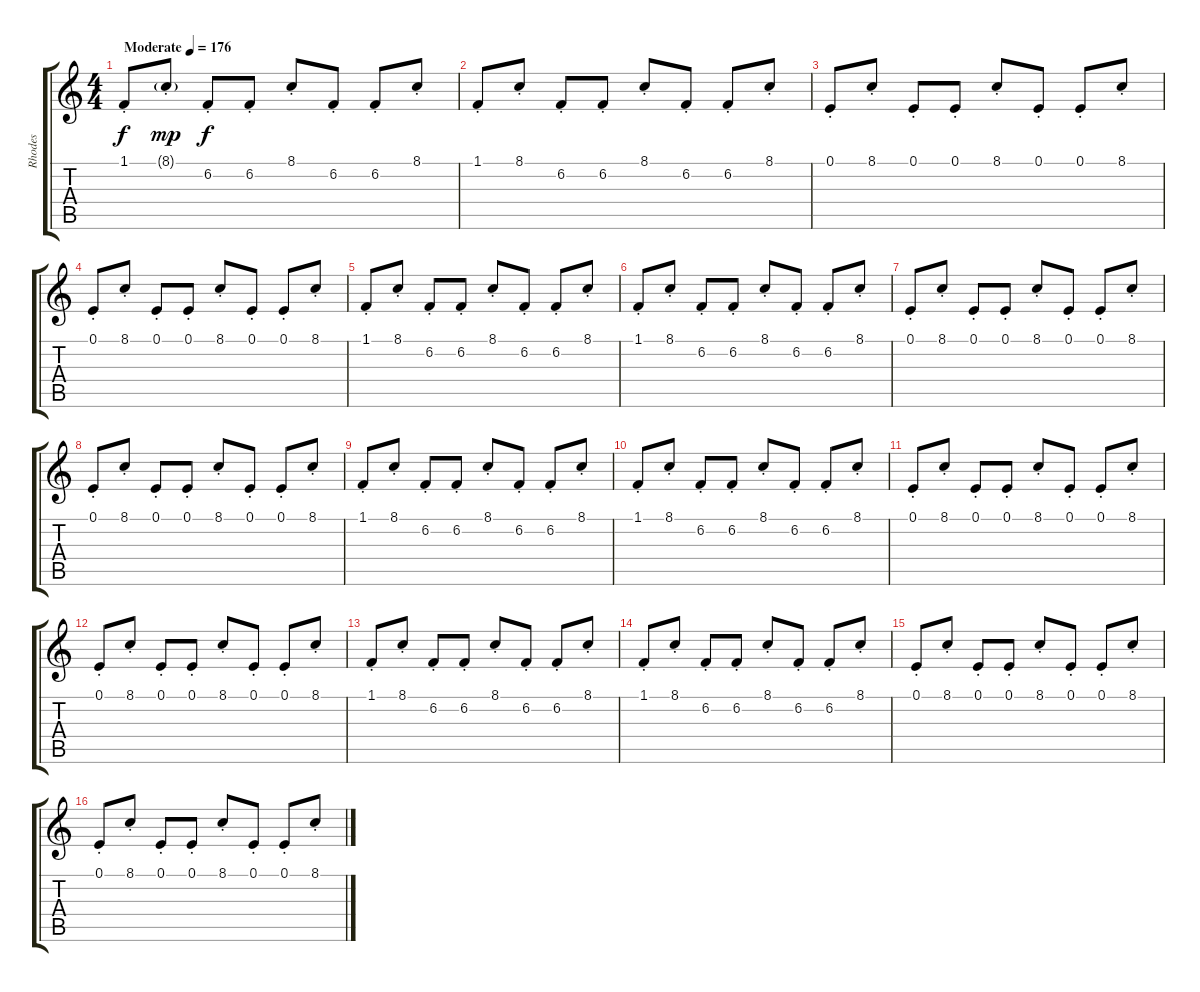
\track ("Rhodes" "Rhodes") {instrument electricpiano1}
\staff {score tabs}
\tuning (E4 B3 G3 D3 A2 E2) {hide}
\ts (4 4)
\tempo (176 "Moderate")
\clef g2
\ks c
1.1{st}.8{dy f instrument electricpiano1} 8.1{g st}.8{dy mp} 6.2{st}.8{dy f} 6.2{st}.8 8.1{st}.8 6.2{st}.8 6.2{st}.8 8.1{st}.8 |
1.1{st}.8 8.1{st}.8 6.2{st}.8 6.2{st}.8 8.1{st}.8 6.2{st}.8 6.2{st}.8 8.1{st}.8 |
0.1{st}.8 8.1{st}.8 0.1{st}.8 0.1{st}.8 8.1{st}.8 0.1{st}.8 0.1{st}.8 8.1{st}.8 |
0.1{st}.8 8.1{st}.8 0.1{st}.8 0.1{st}.8 8.1{st}.8 0.1{st}.8 0.1{st}.8 8.1{st}.8 |
1.1{st}.8 8.1{st}.8 6.2{st}.8 6.2{st}.8 8.1{st}.8 6.2{st}.8 6.2{st}.8 8.1{st}.8 |
1.1{st}.8 8.1{st}.8 6.2{st}.8 6.2{st}.8 8.1{st}.8 6.2{st}.8 6.2{st}.8 8.1{st}.8 |
0.1{st}.8 8.1{st}.8 0.1{st}.8 0.1{st}.8 8.1{st}.8 0.1{st}.8 0.1{st}.8 8.1{st}.8 |
0.1{st}.8 8.1{st}.8 0.1{st}.8 0.1{st}.8 8.1{st}.8 0.1{st}.8 0.1{st}.8 8.1{st}.8 |
1.1{st}.8 8.1{st}.8 6.2{st}.8 6.2{st}.8 8.1{st}.8 6.2{st}.8 6.2{st}.8 8.1{st}.8 |
1.1{st}.8 8.1{st}.8 6.2{st}.8 6.2{st}.8 8.1{st}.8 6.2{st}.8 6.2{st}.8 8.1{st}.8 |
0.1{st}.8 8.1{st}.8 0.1{st}.8 0.1{st}.8 8.1{st}.8 0.1{st}.8 0.1{st}.8 8.1{st}.8 |
0.1{st}.8 8.1{st}.8 0.1{st}.8 0.1{st}.8 8.1{st}.8 0.1{st}.8 0.1{st}.8 8.1{st}.8 |
1.1{st}.8 8.1{st}.8 6.2{st}.8 6.2{st}.8 8.1{st}.8 6.2{st}.8 6.2{st}.8 8.1{st}.8 |
1.1{st}.8 8.1{st}.8 6.2{st}.8 6.2{st}.8 8.1{st}.8 6.2{st}.8 6.2{st}.8 8.1{st}.8 |
0.1{st}.8 8.1{st}.8 0.1{st}.8 0.1{st}.8 8.1{st}.8 0.1{st}.8 0.1{st}.8 8.1{st}.8 |
0.1{st}.8 8.1{st}.8 0.1{st}.8 0.1{st}.8 8.1{st}.8 0.1{st}.8 0.1{st}.8 8.1{st}.8
